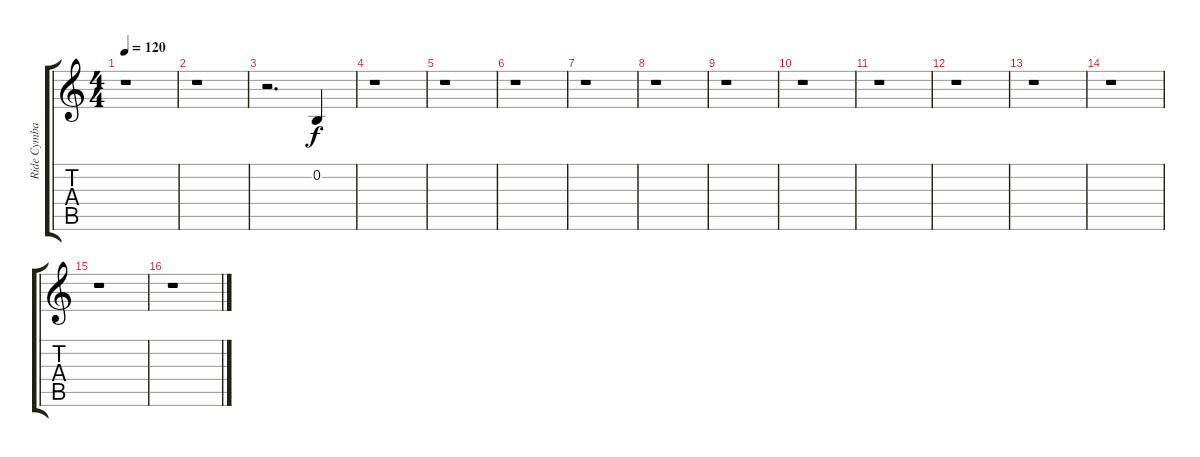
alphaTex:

\track ("Ride Cymbal" "Ride Cymba") {instrument acousticgrandpiano}
\staff {score tabs}
\tuning (E4 B3 G3 D3 A2 E2) {hide}
\ts (4 4)
\tempo 120
\clef g2
\ks c
r.1{dy f} |
r.1 |
r.2{d} 0.2.4 |
r.1 |
r.1 |
r.1 |
r.1 |
r.1 |
r.1 |
r.1 |
r.1 |
r.1 |
r.1 |
r.1 |
r.1 |
r.1
